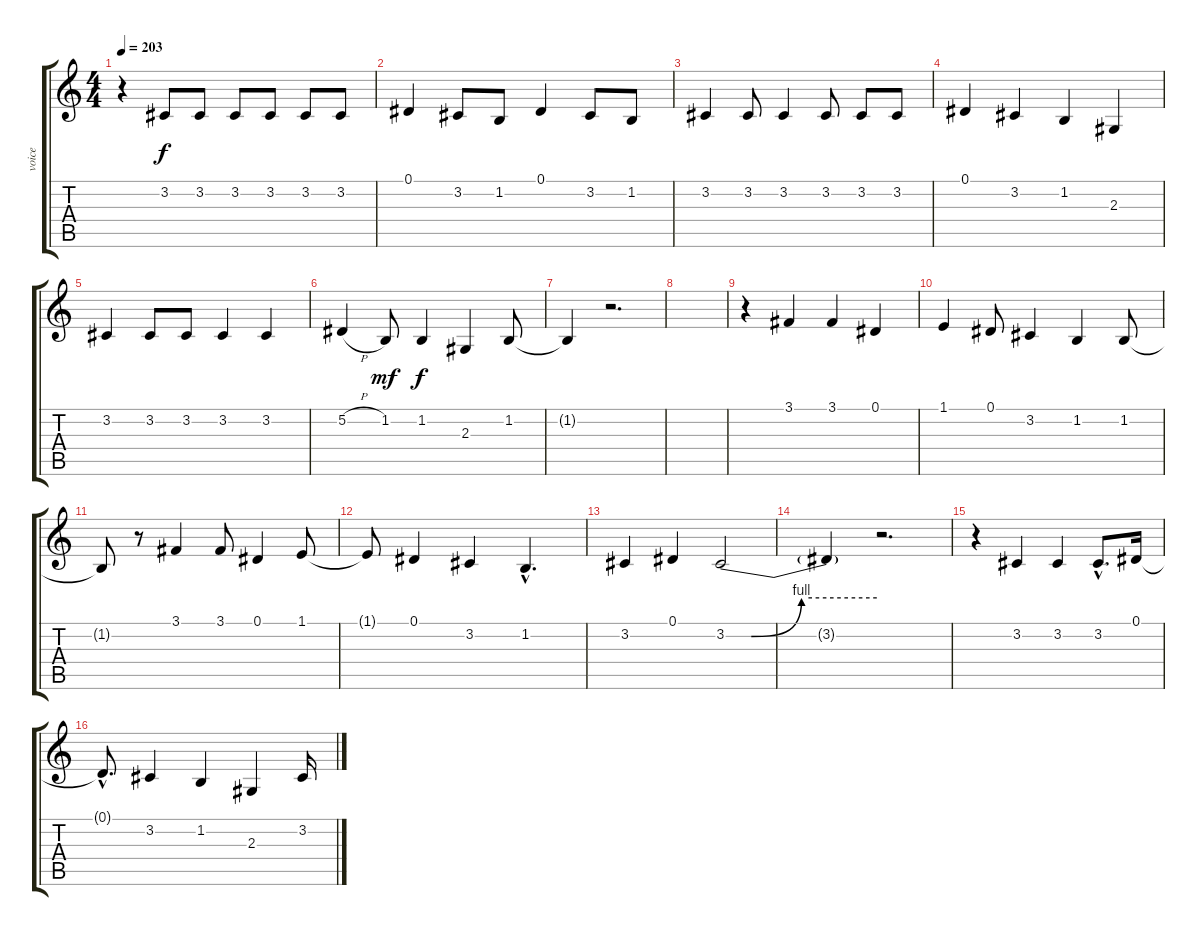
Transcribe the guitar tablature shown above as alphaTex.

\track ("voice" "voice") {instrument violin}
\staff {score tabs}
\tuning (Eb4 Bb3 Gb3 Db3 Ab2 Eb2) {hide}
\ts (4 4)
\tempo 203
\clef g2
\ks c
r.4{dy f} 3.2.8 3.2.8 3.2.8 3.2.8 3.2.8 3.2.8 |
0.1.4 3.2.8 1.2.8 0.1.4 3.2.8 1.2.8 |
3.2.4 3.2.8 3.2.4 3.2.8 3.2.8 3.2.8 |
0.1.4 3.2.4 1.2.4 2.3.4 |
3.2.4 3.2.8 3.2.8 3.2.4 3.2.4 |
5.2{h}.4 1.2.8{dy mf} 1.2.4{dy f} 2.3.4 1.2.8 |
1.2{t}.4 r.2{d} |
|
r.4 3.1.4 3.1.4 0.1.4 |
1.1.4 0.1.8 3.2.4 1.2.4 1.2.8 |
1.2{t}.8 r.8 3.1.4 3.1.8 0.1.4 1.1.8 |
1.1{t}.8 0.1.4 3.2.4 1.2{hac}.4{d} |
3.2.4 0.1.4 3.2{be (custom 0 0 10 0 30 4 60 4)}.2 |
3.2{t}.4 r.2{d} |
r.4 3.2.4 3.2.4 3.2{hac}.8{d} 0.1.16 |
0.1{hac t}.8{d} 3.2.4 1.2.4 2.3.4 3.2.16
